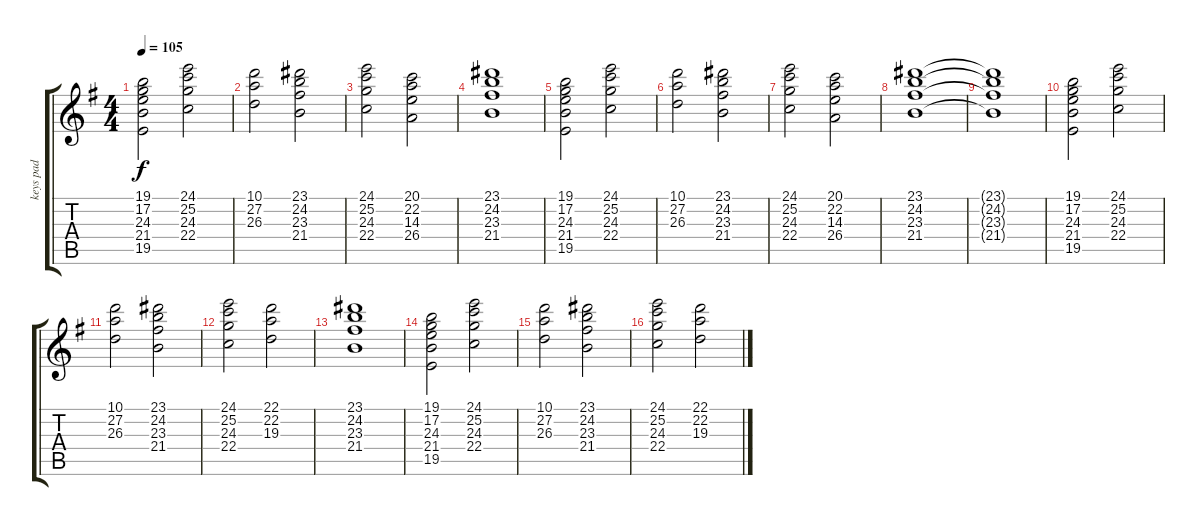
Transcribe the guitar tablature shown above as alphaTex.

\track ("keys pad" "keys pad") {instrument stringensemble1}
\staff {score tabs}
\tuning (E4 B3 G3 D3 A2 E2) {hide}
\ts (4 4)
\tempo 105
\clef g2
\ks eminor
(19.1 17.2 24.3 21.4 19.5).2{dy f} (24.1 25.2 24.3 22.4).2 |
(10.1 27.2 26.3).2 (23.1 24.2 23.3 21.4).2 |
(24.1 25.2 24.3 22.4).2 (20.1 22.2 14.3 26.4).2 |
(23.1 24.2 23.3 21.4).1 |
(19.1 17.2 24.3 21.4 19.5).2 (24.1 25.2 24.3 22.4).2 |
(10.1 27.2 26.3).2 (23.1 24.2 23.3 21.4).2 |
(24.1 25.2 24.3 22.4).2 (20.1 22.2 14.3 26.4).2 |
(23.1 24.2 23.3 21.4).1 |
(23.1{t} 24.2{t} 23.3{t} 21.4{t}).1 |
(19.1 17.2 24.3 21.4 19.5).2 (24.1 25.2 24.3 22.4).2 |
(10.1 27.2 26.3).2 (23.1 24.2 23.3 21.4).2 |
(24.1 25.2 24.3 22.4).2 (22.1 22.2 19.3).2 |
(23.1 24.2 23.3 21.4).1 |
(19.1 17.2 24.3 21.4 19.5).2 (24.1 25.2 24.3 22.4).2 |
(10.1 27.2 26.3).2 (23.1 24.2 23.3 21.4).2 |
(24.1 25.2 24.3 22.4).2 (22.1 22.2 19.3).2
